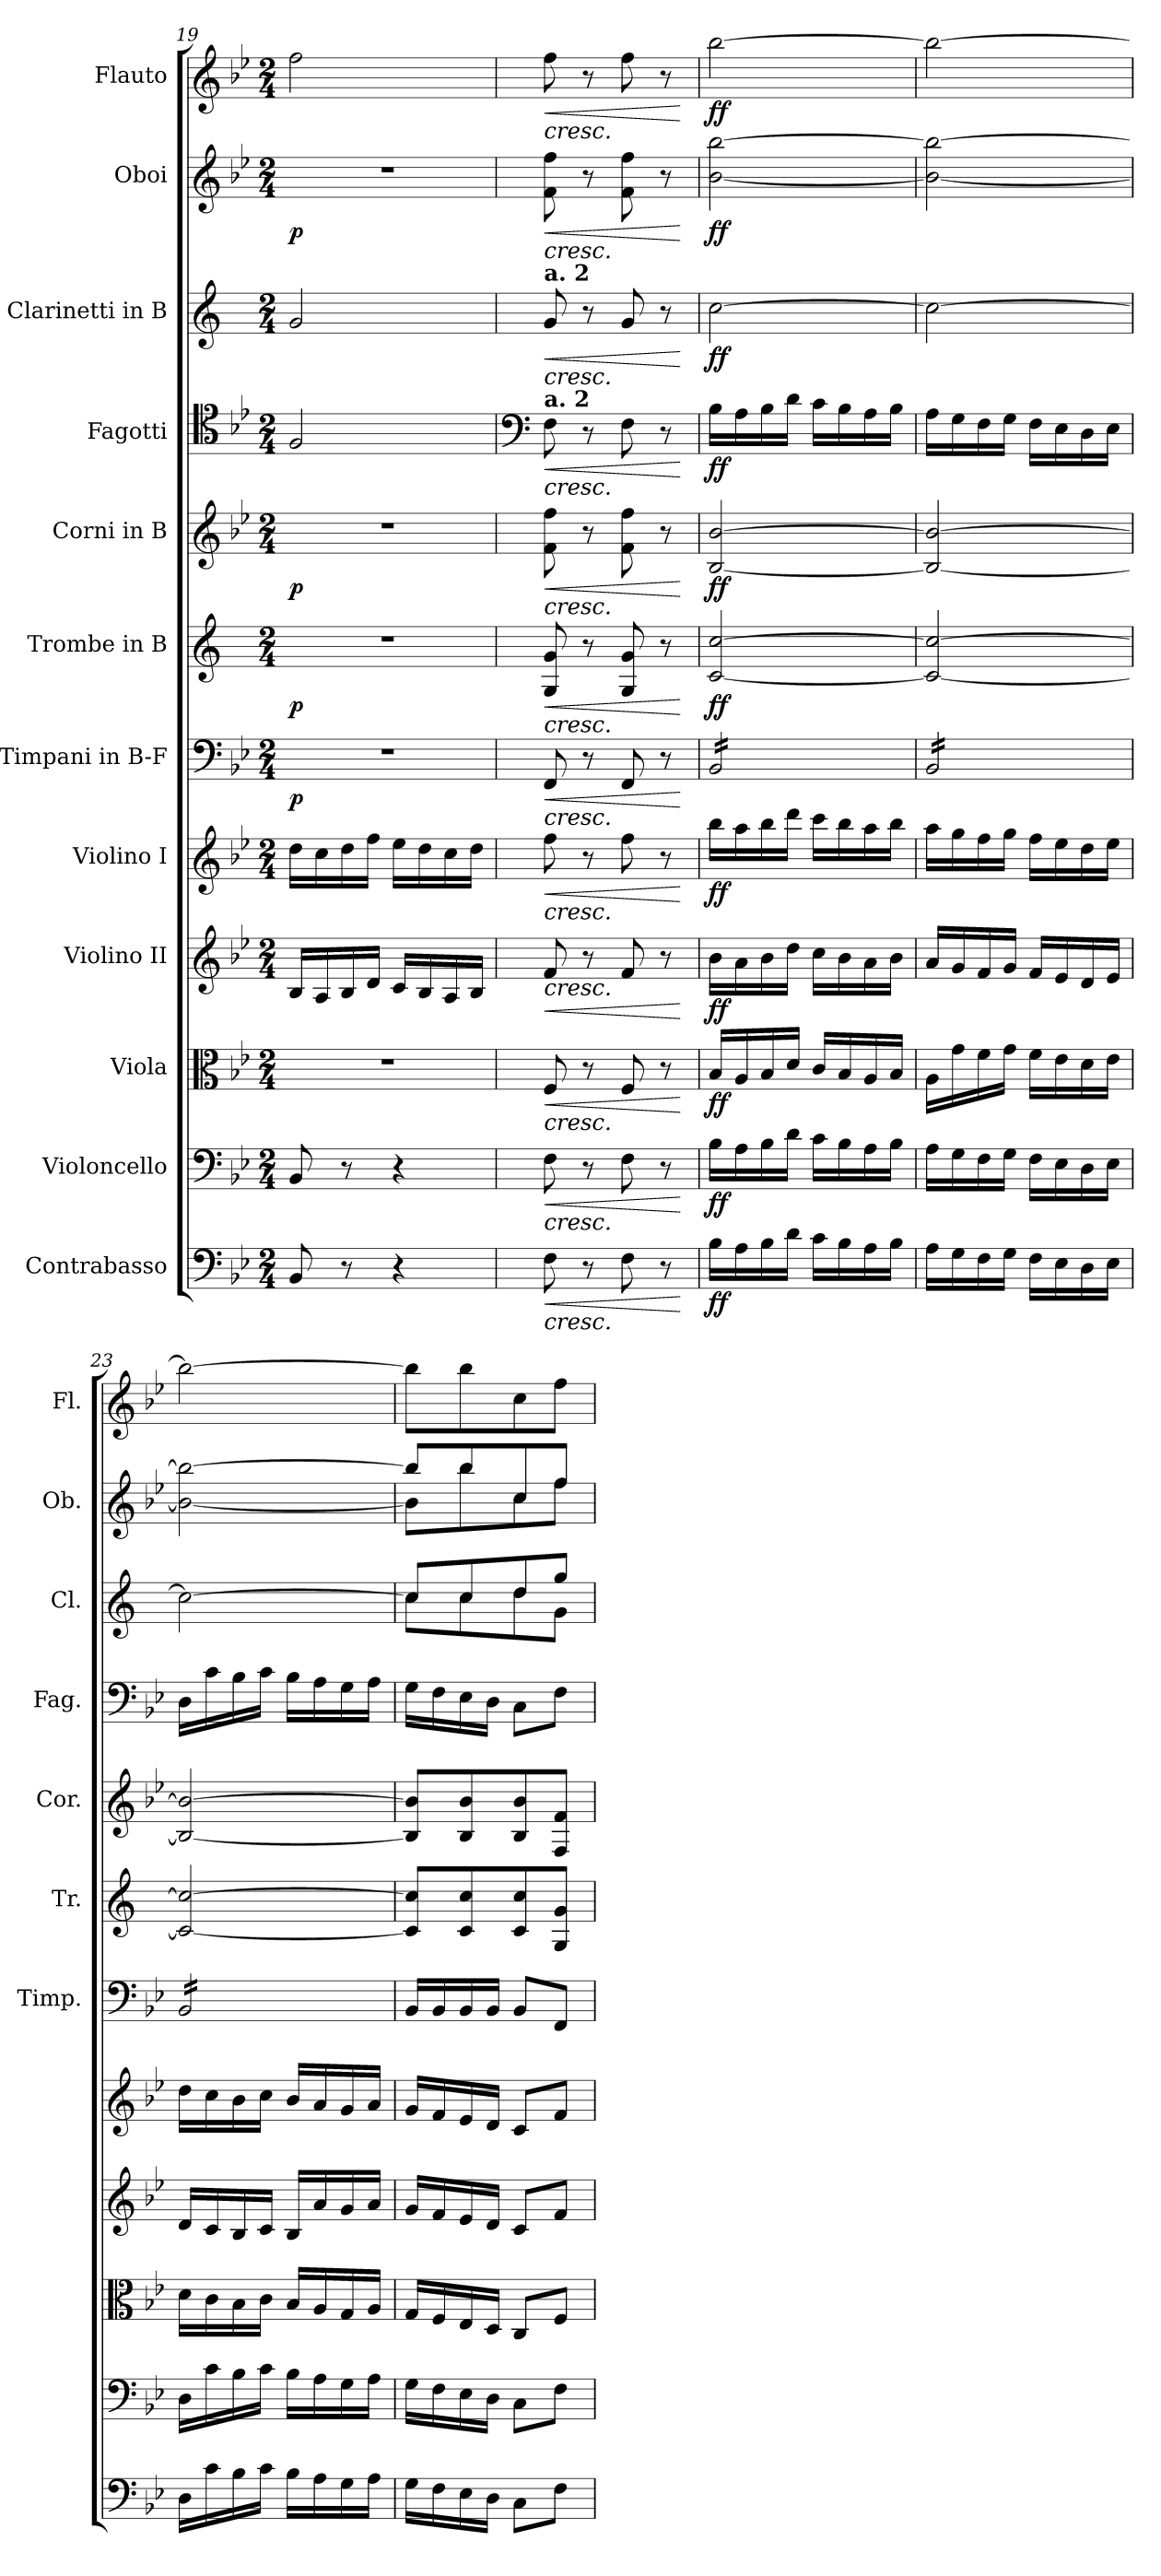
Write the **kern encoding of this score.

**kern	**dynam	**kern	**dynam	**kern	**dynam	**kern	**dynam	**kern	**dynam	**kern	**dynam	**kern	**dynam	**kern	**dynam	**kern	**dynam	**kern	**dynam	**kern	**dynam	**kern	**dynam
*part12	*part12	*part11	*part11	*part10	*part10	*part9	*part9	*part8	*part8	*part7	*part7	*part6	*part6	*part5	*part5	*part4	*part4	*part3	*part3	*part2	*part2	*part1	*part1
*staff12	*staff12	*staff11	*staff11	*staff10	*staff10	*staff9	*staff9	*staff8	*staff8	*staff7	*staff7	*staff6	*staff6	*staff5	*staff5	*staff4	*staff4	*staff3	*staff3	*staff2	*staff2	*staff1	*staff1
*I"Contrabasso	*	*I"Violoncello	*	*I"Viola	*	*I"Violino II	*	*I"Violino I	*	*I"Timpani in B-F	*	*I"Trombe in B	*	*I"Corni in B	*	*I"Fagotti	*	*I"Clarinetti in B	*	*I"Oboi	*	*I"Flauto	*
*	*	*	*	*	*	*	*	*	*	*I'Timp.	*	*I'Tr.	*	*I'Cor.	*	*I'Fag.	*	*I'Cl.	*	*I'Ob.	*	*I'Fl.	*
*clefF4	*	*clefF4	*	*clefC3	*	*clefG2	*	*clefG2	*	*clefF4	*	*clefG2	*	*clefG2	*	*clefC4	*	*clefG2	*	*clefG2	*	*clefG2	*
*ITrd7c12	*	*	*	*	*	*	*	*	*	*	*	*ITrd1c2	*	*ITrd8c14	*	*	*	*ITrd1c2	*	*	*	*	*
*k[b-e-]	*	*k[b-e-]	*	*k[b-e-]	*	*k[b-e-]	*	*k[b-e-]	*	*k[b-e-]	*	*k[b-e-]	*	*k[b-e-]	*	*k[b-e-]	*	*k[b-e-]	*	*k[b-e-]	*	*k[b-e-]	*
*M2/4	*	*M2/4	*	*M2/4	*	*M2/4	*	*M2/4	*	*M2/4	*	*M2/4	*	*M2/4	*	*M2/4	*	*M2/4	*	*M2/4	*	*M2/4	*
=19	=19	=19	=19	=19	=19	=19	=19	=19	=19	=19	=19	=19	=19	=19	=19	=19	=19	=19	=19	=19	=19	=19	=19
!	!	!	!	!	!	!	!	!	!	!	!LO:DY:b	!	!LO:DY:b	!	!LO:DY:b	!	!	!	!	!	!LO:DY:b	!	!
8BBB-/	.	8BB-/	.	2r	.	16B-/LL	.	16dd\LL	.	2r	p	2r	p	2r	p	2F/	.	2f/	.	2r	p	2ff\	.
.	.	.	.	.	.	16A/	.	16cc\	.	.	.	.	.	.	.	.	.	.	.	.	.	.	.
8r	.	8r	.	.	.	16B-/	.	16dd\	.	.	.	.	.	.	.	.	.	.	.	.	.	.	.
.	.	.	.	.	.	16d/JJ	.	16ff\JJ	.	.	.	.	.	.	.	.	.	.	.	.	.	.	.
4r	.	4r	.	.	.	16c/LL	.	16ee-\LL	.	.	.	.	.	.	.	.	.	.	.	.	.	.	.
.	.	.	.	.	.	16B-/	.	16dd\	.	.	.	.	.	.	.	.	.	.	.	.	.	.	.
.	.	.	.	.	.	16A/	.	16cc\	.	.	.	.	.	.	.	.	.	.	.	.	.	.	.
.	.	.	.	.	.	16B-/JJ	.	16dd\JJ	.	.	.	.	.	.	.	.	.	.	.	.	.	.	.
=20	=20	=20	=20	=20	=20	=20	=20	=20	=20	=20	=20	=20	=20	=20	=20	=20	=20	=20	=20	=20	=20	=20	=20
*	*	*	*	*	*	*	*	*	*	*	*	*	*	*	*	*clefF4	*	*	*	*	*	*	*
!	!	!	!	!	!	!	!	!	!	!	!	!	!	!	!	!	!	!	!	!	!	!LO:TX:b:i:t=cresc.	!
!	!	!	!	!	!	!	!	!	!	!	!	!	!	!	!	!	!	!	!	!LO:TX:b:i:t=cresc.	!	!	!
!	!	!	!	!	!	!	!	!	!	!	!	!	!	!	!	!	!	!LO:TX:b:i:t=cresc.	!	!	!	!	!
!	!	!	!	!	!	!	!	!	!	!	!	!	!	!	!	!	!	!LO:TX:a:B:t=a. 2	!	!	!	!	!
!	!	!	!	!	!	!	!	!	!	!	!	!	!	!	!	!LO:TX:b:i:t=cresc.	!	!	!	!	!	!	!
!	!	!	!	!	!	!	!	!	!	!	!	!	!	!	!	!LO:TX:a:B:t=a. 2	!	!	!	!	!	!	!
!	!	!	!	!	!	!	!	!	!	!	!	!	!	!LO:TX:b:i:t=cresc.	!	!	!	!	!	!	!	!	!
!	!	!	!	!	!	!	!	!	!	!	!	!LO:TX:b:i:t=cresc.	!	!	!	!	!	!	!	!	!	!	!
!	!	!	!	!	!	!	!	!	!	!LO:TX:b:i:t=cresc.	!	!	!	!	!	!	!	!	!	!	!	!	!
!	!	!	!	!	!	!	!	!LO:TX:b:i:t=cresc.	!	!	!	!	!	!	!	!	!	!	!	!	!	!	!
!	!	!	!	!	!	!LO:TX:b:i:t=cresc.	!	!	!	!	!	!	!	!	!	!	!	!	!	!	!	!	!
!	!	!	!	!LO:TX:b:i:t=cresc.	!	!	!	!	!	!	!	!	!	!	!	!	!	!	!	!	!	!	!
!	!	!LO:TX:b:i:t=cresc.	!	!	!	!	!	!	!	!	!	!	!	!	!	!	!	!	!	!	!	!	!
!LO:TX:b:i:t=cresc.	!	!	!	!	!	!	!	!	!	!	!	!	!	!	!	!	!	!	!	!	!	!	!
!	!LO:HP:b	!	!LO:HP:b	!	!LO:HP:b	!	!LO:HP:b	!	!LO:HP:b	!	!LO:HP:b	!	!LO:HP:b	!	!LO:HP:b	!	!LO:HP:b	!	!LO:HP:b	!	!LO:HP:b	!	!LO:HP:b
8FF\	<	8F\	<	8F/	<	8f/	<	8ff\	<	8FF/	<	8F/ 8f/	<	8F\ 8f\	<	8F\	<	8f/	<	8f\ 8ff\	<	8ff\	<
8r	.	8r	.	8r	.	8r	.	8r	.	8r	.	8r	.	8r	.	8r	.	8r	.	8r	.	8r	.
8FF\	.	8F\	.	8F/	.	8f/	.	8ff\	.	8FF/	.	8F/ 8f/	.	8F\ 8f\	.	8F\	.	8f/	.	8f\ 8ff\	.	8ff\	.
8r	.	8r	.	8r	.	8r	.	8r	.	8r	.	8r	.	8r	.	8r	.	8r	.	8r	.	8r	.
.	[	.	[	.	[	.	[	.	[	.	[	.	[	.	[	.	[	.	[	.	[	.	[
=21	=21	=21	=21	=21	=21	=21	=21	=21	=21	=21	=21	=21	=21	=21	=21	=21	=21	=21	=21	=21	=21	=21	=21
!	!LO:DY:b	!	!LO:DY:b	!	!LO:DY:b	!	!LO:DY:b	!	!LO:DY:b	!	!	!	!LO:DY:b	!	!LO:DY:b	!	!LO:DY:b	!	!LO:DY:b	!	!LO:DY:b	!	!LO:DY:b
*	*	*	*	*	*	*	*	*	*	*tremolo	*	*	*	*	*	*	*	*	*	*	*	*	*
16BB-\LL	ff	16B-\LL	ff	16B-/LL	ff	16b-\LL	ff	16bb-\LL	ff	16BB-/LL	.	[2B-/ [2b-/	ff	[2BB-/ [2B-/	ff	16B-\LL	ff	[2b-\	ff	[2b-\ [2bb-\	ff	[2bb-\	ff
16AA\	.	16A\	.	16A/	.	16a\	.	16aa\	.	16BB-/	.	.	.	.	.	16A\	.	.	.	.	.	.	.
16BB-\	.	16B-\	.	16B-/	.	16b-\	.	16bb-\	.	16BB-/	.	.	.	.	.	16B-\	.	.	.	.	.	.	.
16D\JJ	.	16d\JJ	.	16d/JJ	.	16dd\JJ	.	16ddd\JJ	.	16BB-/	.	.	.	.	.	16d\JJ	.	.	.	.	.	.	.
16C\LL	.	16c\LL	.	16c/LL	.	16cc\LL	.	16ccc\LL	.	16BB-/	.	.	.	.	.	16c\LL	.	.	.	.	.	.	.
16BB-\	.	16B-\	.	16B-/	.	16b-\	.	16bb-\	.	16BB-/	.	.	.	.	.	16B-\	.	.	.	.	.	.	.
16AA\	.	16A\	.	16A/	.	16a\	.	16aa\	.	16BB-/	.	.	.	.	.	16A\	.	.	.	.	.	.	.
16BB-\JJ	.	16B-\JJ	.	16B-/JJ	.	16b-\JJ	.	16bb-\JJ	.	16BB-/JJ	.	.	.	.	.	16B-\JJ	.	.	.	.	.	.	.
=22	=22	=22	=22	=22	=22	=22	=22	=22	=22	=22	=22	=22	=22	=22	=22	=22	=22	=22	=22	=22	=22	=22	=22
16AA\LL	.	16A\LL	.	16A\LL	.	16a/LL	.	16aa\LL	.	16BB-/LL	.	2B-/_ 2b-/_	.	2BB-/_ 2B-/_	.	16A\LL	.	2b-\_	.	2b-\_ 2bb-\_	.	2bb-\_	.
16GG\	.	16G\	.	16g\	.	16g/	.	16gg\	.	16BB-/	.	.	.	.	.	16G\	.	.	.	.	.	.	.
16FF\	.	16F\	.	16f\	.	16f/	.	16ff\	.	16BB-/	.	.	.	.	.	16F\	.	.	.	.	.	.	.
16GG\JJ	.	16G\JJ	.	16g\JJ	.	16g/JJ	.	16gg\JJ	.	16BB-/	.	.	.	.	.	16G\JJ	.	.	.	.	.	.	.
16FF\LL	.	16F\LL	.	16f\LL	.	16f/LL	.	16ff\LL	.	16BB-/	.	.	.	.	.	16F\LL	.	.	.	.	.	.	.
16EE-\	.	16E-\	.	16e-\	.	16e-/	.	16ee-\	.	16BB-/	.	.	.	.	.	16E-\	.	.	.	.	.	.	.
16DD\	.	16D\	.	16d\	.	16d/	.	16dd\	.	16BB-/	.	.	.	.	.	16D\	.	.	.	.	.	.	.
16EE-\JJ	.	16E-\JJ	.	16e-\JJ	.	16e-/JJ	.	16ee-\JJ	.	16BB-/JJ	.	.	.	.	.	16E-\JJ	.	.	.	.	.	.	.
!!LO:PB:g=z
=23	=23	=23	=23	=23	=23	=23	=23	=23	=23	=23	=23	=23	=23	=23	=23	=23	=23	=23	=23	=23	=23	=23	=23
16DD\LL	.	16D\LL	.	16d\LL	.	16d/LL	.	16dd\LL	.	16BB-/LL	.	2B-/_ 2b-/_	.	2BB-/_ 2B-/_	.	16D\LL	.	2b-\_	.	2b-\_ 2bb-\_	.	2bb-\_	.
16C\	.	16c\	.	16c\	.	16c/	.	16cc\	.	16BB-/	.	.	.	.	.	16c\	.	.	.	.	.	.	.
16BB-\	.	16B-\	.	16B-\	.	16B-/	.	16b-\	.	16BB-/	.	.	.	.	.	16B-\	.	.	.	.	.	.	.
16C\JJ	.	16c\JJ	.	16c\JJ	.	16c/JJ	.	16cc\JJ	.	16BB-/	.	.	.	.	.	16c\JJ	.	.	.	.	.	.	.
16BB-\LL	.	16B-\LL	.	16B-/LL	.	16B-/LL	.	16b-/LL	.	16BB-/	.	.	.	.	.	16B-\LL	.	.	.	.	.	.	.
16AA\	.	16A\	.	16A/	.	16a/	.	16a/	.	16BB-/	.	.	.	.	.	16A\	.	.	.	.	.	.	.
16GG\	.	16G\	.	16G/	.	16g/	.	16g/	.	16BB-/	.	.	.	.	.	16G\	.	.	.	.	.	.	.
16AA\JJ	.	16A\JJ	.	16A/JJ	.	16a/JJ	.	16a/JJ	.	16BB-/JJ	.	.	.	.	.	16A\JJ	.	.	.	.	.	.	.
*	*	*	*	*	*	*	*	*	*	*Xtremolo	*	*	*	*	*	*	*	*	*	*	*	*	*
=24	=24	=24	=24	=24	=24	=24	=24	=24	=24	=24	=24	=24	=24	=24	=24	=24	=24	=24	=24	=24	=24	=24	=24
*	*	*	*	*	*	*	*	*	*	*	*	*	*	*	*	*	*	*^	*	*^	*	*	*
16GG\LL	.	16G\LL	.	16G/LL	.	16g/LL	.	16g/LL	.	16BB-/LL	.	8B-/] 8b-/]L	.	8BB-/] 8B-/]L	.	16G\LL	.	8b-/L]	8b-\L	.	8bb-/L]	8b-\L]	.	8bb-\L]	.
16FF\	.	16F\	.	16F/	.	16f/	.	16f/	.	16BB-/	.	.	.	.	.	16F\	.	.	.	.	.	.	.	.	.
16EE-\	.	16E-\	.	16E-/	.	16e-/	.	16e-/	.	16BB-/	.	8B-/ 8b-/	.	8BB-/ 8B-/	.	16E-\	.	8b-/	8b-\	.	8bb-/	8bb-\	.	8bb-\	.
16DD\JJ	.	16D\JJ	.	16D/JJ	.	16d/JJ	.	16d/JJ	.	16BB-/JJ	.	.	.	.	.	16D\JJ	.	.	.	.	.	.	.	.	.
8CC\L	.	8C\L	.	8C/L	.	8c/L	.	8c/L	.	8BB-/L	.	8B-/ 8b-/	.	8BB-/ 8B-/	.	8C\L	.	8cc/	8cc\	.	8cc/	8cc\	.	8cc\	.
8FF\J	.	8F\J	.	8F/J	.	8f/J	.	8f/J	.	8FF/J	.	8F/ 8f/J	.	8FF/ 8F/J	.	8F\J	.	8ff/J	8f\J	.	8ff/J	8ff\J	.	8ff\J	.
*	*	*	*	*	*	*	*	*	*	*	*	*	*	*	*	*	*	*v	*v	*	*	*	*	*	*
*	*	*	*	*	*	*	*	*	*	*	*	*	*	*	*	*	*	*	*	*v	*v	*	*	*
=	=	=	=	=	=	=	=	=	=	=	=	=	=	=	=	=	=	=	=	=	=	=	=
*-	*-	*-	*-	*-	*-	*-	*-	*-	*-	*-	*-	*-	*-	*-	*-	*-	*-	*-	*-	*-	*-	*-	*-
